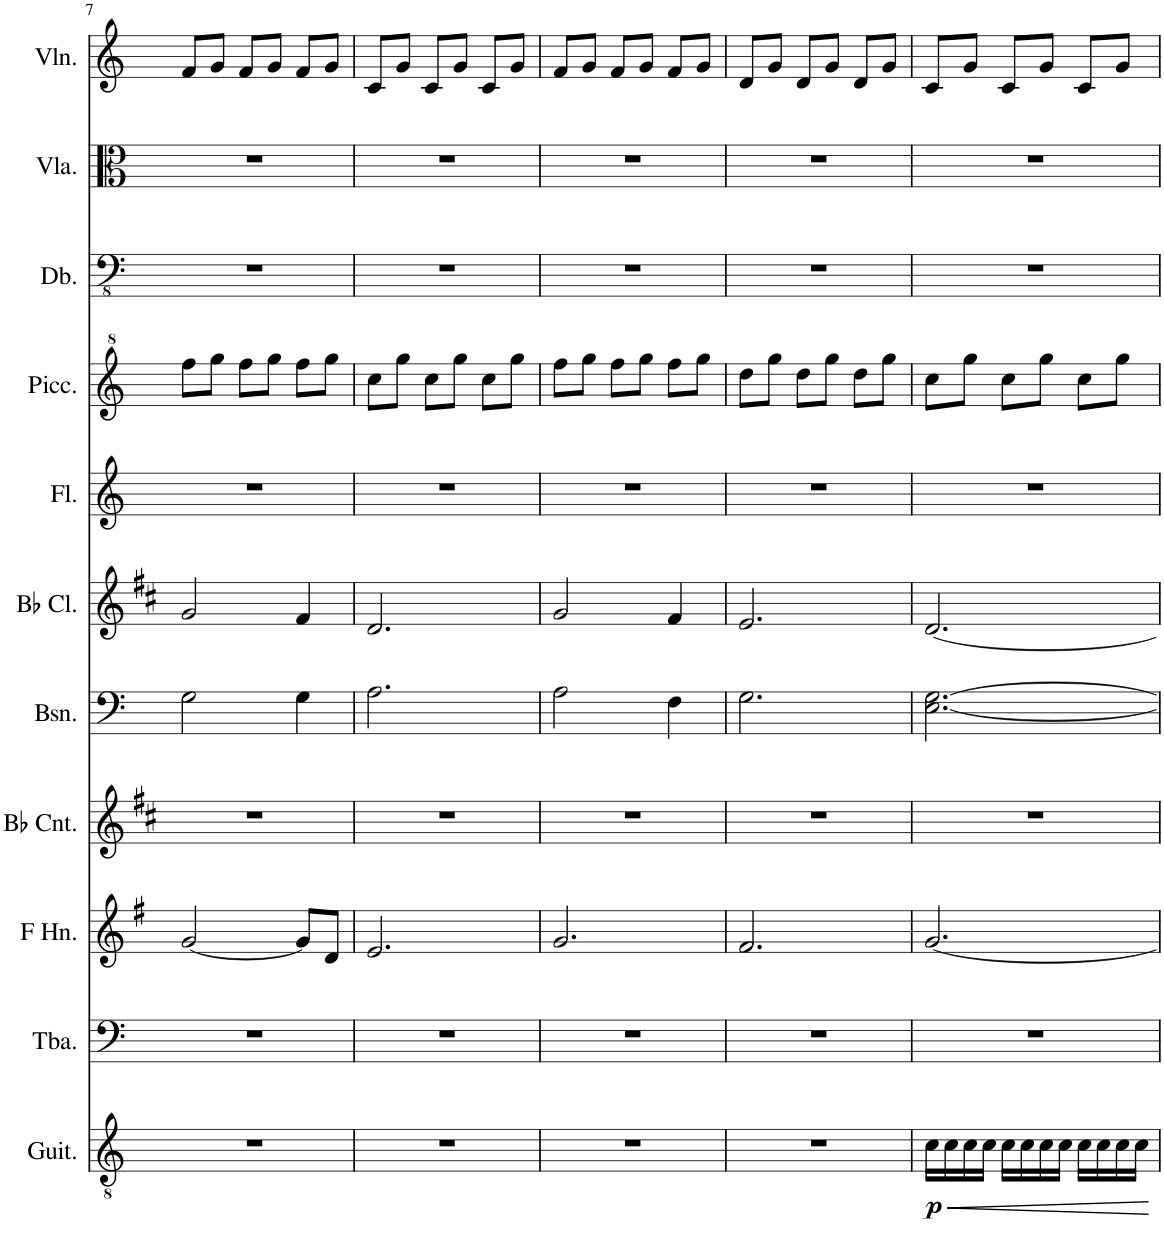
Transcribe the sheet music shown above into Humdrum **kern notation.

**kern	**dynam	**kern	**kern	**kern	**kern	**kern	**kern	**kern	**kern	**kern	**kern
*part11	*part11	*part10	*part9	*part8	*part7	*part6	*part5	*part4	*part3	*part2	*part1
*staff11	*staff11	*staff10	*staff9	*staff8	*staff7	*staff6	*staff5	*staff4	*staff3	*staff2	*staff1
*I"Acoustic Guitar	*	*I"Tuba	*I"Horn in F	*I"Bb Cornet	*I"Bassoon	*I"Bb Clarinet	*I"Flute	*I"Piccolo	*I"Double Bass	*I"Viola	*I"Violin
*I'Guit.	*	*I'Tba.	*	*I'Bb Cnt.	*I'Bsn.	*I'Bb Cl.	*I'Fl.	*I'Picc.	*I'Db.	*I'Vla.	*I'Vln.
!!LO:PB:g=z
*clefGv2	*	*clefF4	*clefG2	*clefG2	*clefF4	*clefG2	*clefG2	*clefG^2	*clefFv4	*clefC3	*clefG2
*	*	*	*Trd4c7	*Trd1c2	*	*Trd1c2	*	*Trd-7c-12	*Trd7c12	*	*
*k[]	*	*k[]	*k[f#]	*k[f#c#]	*k[]	*k[f#c#]	*k[]	*k[]	*k[]	*k[]	*k[]
*M3/4	*	*M3/4	*M3/4	*M3/4	*M3/4	*M3/4	*M3/4	*M3/4	*M3/4	*M3/4	*M3/4
=7	=7	=7	=7	=7	=7	=7	=7	=7	=7	=7	=7
2.r	.	2.r	[2g/	2.r	2G\	2g/	2.r	8fff\L	2.r	2.r	8f/L
.	.	.	.	.	.	.	.	8ggg\J	.	.	8g/J
.	.	.	.	.	.	.	.	8fff\L	.	.	8f/L
.	.	.	.	.	.	.	.	8ggg\J	.	.	8g/J
.	.	.	8g/L]	.	4G\	4f#/	.	8fff\L	.	.	8f/L
.	.	.	8d/J	.	.	.	.	8ggg\J	.	.	8g/J
=8	=8	=8	=8	=8	=8	=8	=8	=8	=8	=8	=8
2.r	.	2.r	2.e/	2.r	2.A\	2.d/	2.r	8ccc\L	2.r	2.r	8c/L
.	.	.	.	.	.	.	.	8ggg\J	.	.	8g/J
.	.	.	.	.	.	.	.	8ccc\L	.	.	8c/L
.	.	.	.	.	.	.	.	8ggg\J	.	.	8g/J
.	.	.	.	.	.	.	.	8ccc\L	.	.	8c/L
.	.	.	.	.	.	.	.	8ggg\J	.	.	8g/J
=9	=9	=9	=9	=9	=9	=9	=9	=9	=9	=9	=9
2.r	.	2.r	2.g/	2.r	2A\	2g/	2.r	8fff\L	2.r	2.r	8f/L
.	.	.	.	.	.	.	.	8ggg\J	.	.	8g/J
.	.	.	.	.	.	.	.	8fff\L	.	.	8f/L
.	.	.	.	.	.	.	.	8ggg\J	.	.	8g/J
.	.	.	.	.	4F\	4f#/	.	8fff\L	.	.	8f/L
.	.	.	.	.	.	.	.	8ggg\J	.	.	8g/J
=10	=10	=10	=10	=10	=10	=10	=10	=10	=10	=10	=10
2.r	.	2.r	2.f#/	2.r	2.G\	2.e/	2.r	8ddd\L	2.r	2.r	8d/L
.	.	.	.	.	.	.	.	8ggg\J	.	.	8g/J
.	.	.	.	.	.	.	.	8ddd\L	.	.	8d/L
.	.	.	.	.	.	.	.	8ggg\J	.	.	8g/J
.	.	.	.	.	.	.	.	8ddd\L	.	.	8d/L
.	.	.	.	.	.	.	.	8ggg\J	.	.	8g/J
=11	=11	=11	=11	=11	=11	=11	=11	=11	=11	=11	=11
!	!LO:HP:b	!	!	!	!	!	!	!	!	!	!
!	!LO:DY:n=1:b	!	!	!	!	!	!	!	!	!	!
16c\LL	< p	2.r	[2.g/	2.r	[2.E\ [2.G\	[2.d/	2.r	8ccc\L	2.r	2.r	8c/L
16c\	.	.	.	.	.	.	.	.	.	.	.
16c\	.	.	.	.	.	.	.	8ggg\J	.	.	8g/J
16c\JJ	.	.	.	.	.	.	.	.	.	.	.
16c\LL	.	.	.	.	.	.	.	8ccc\L	.	.	8c/L
16c\	.	.	.	.	.	.	.	.	.	.	.
16c\	.	.	.	.	.	.	.	8ggg\J	.	.	8g/J
16c\JJ	.	.	.	.	.	.	.	.	.	.	.
16c\LL	.	.	.	.	.	.	.	8ccc\L	.	.	8c/L
16c\	.	.	.	.	.	.	.	.	.	.	.
16c\	.	.	.	.	.	.	.	8ggg\J	.	.	8g/J
16c\JJ	.	.	.	.	.	.	.	.	.	.	.
.	[	.	.	.	.	.	.	.	.	.	.
=	=	=	=	=	=	=	=	=	=	=	=
*-	*-	*-	*-	*-	*-	*-	*-	*-	*-	*-	*-
